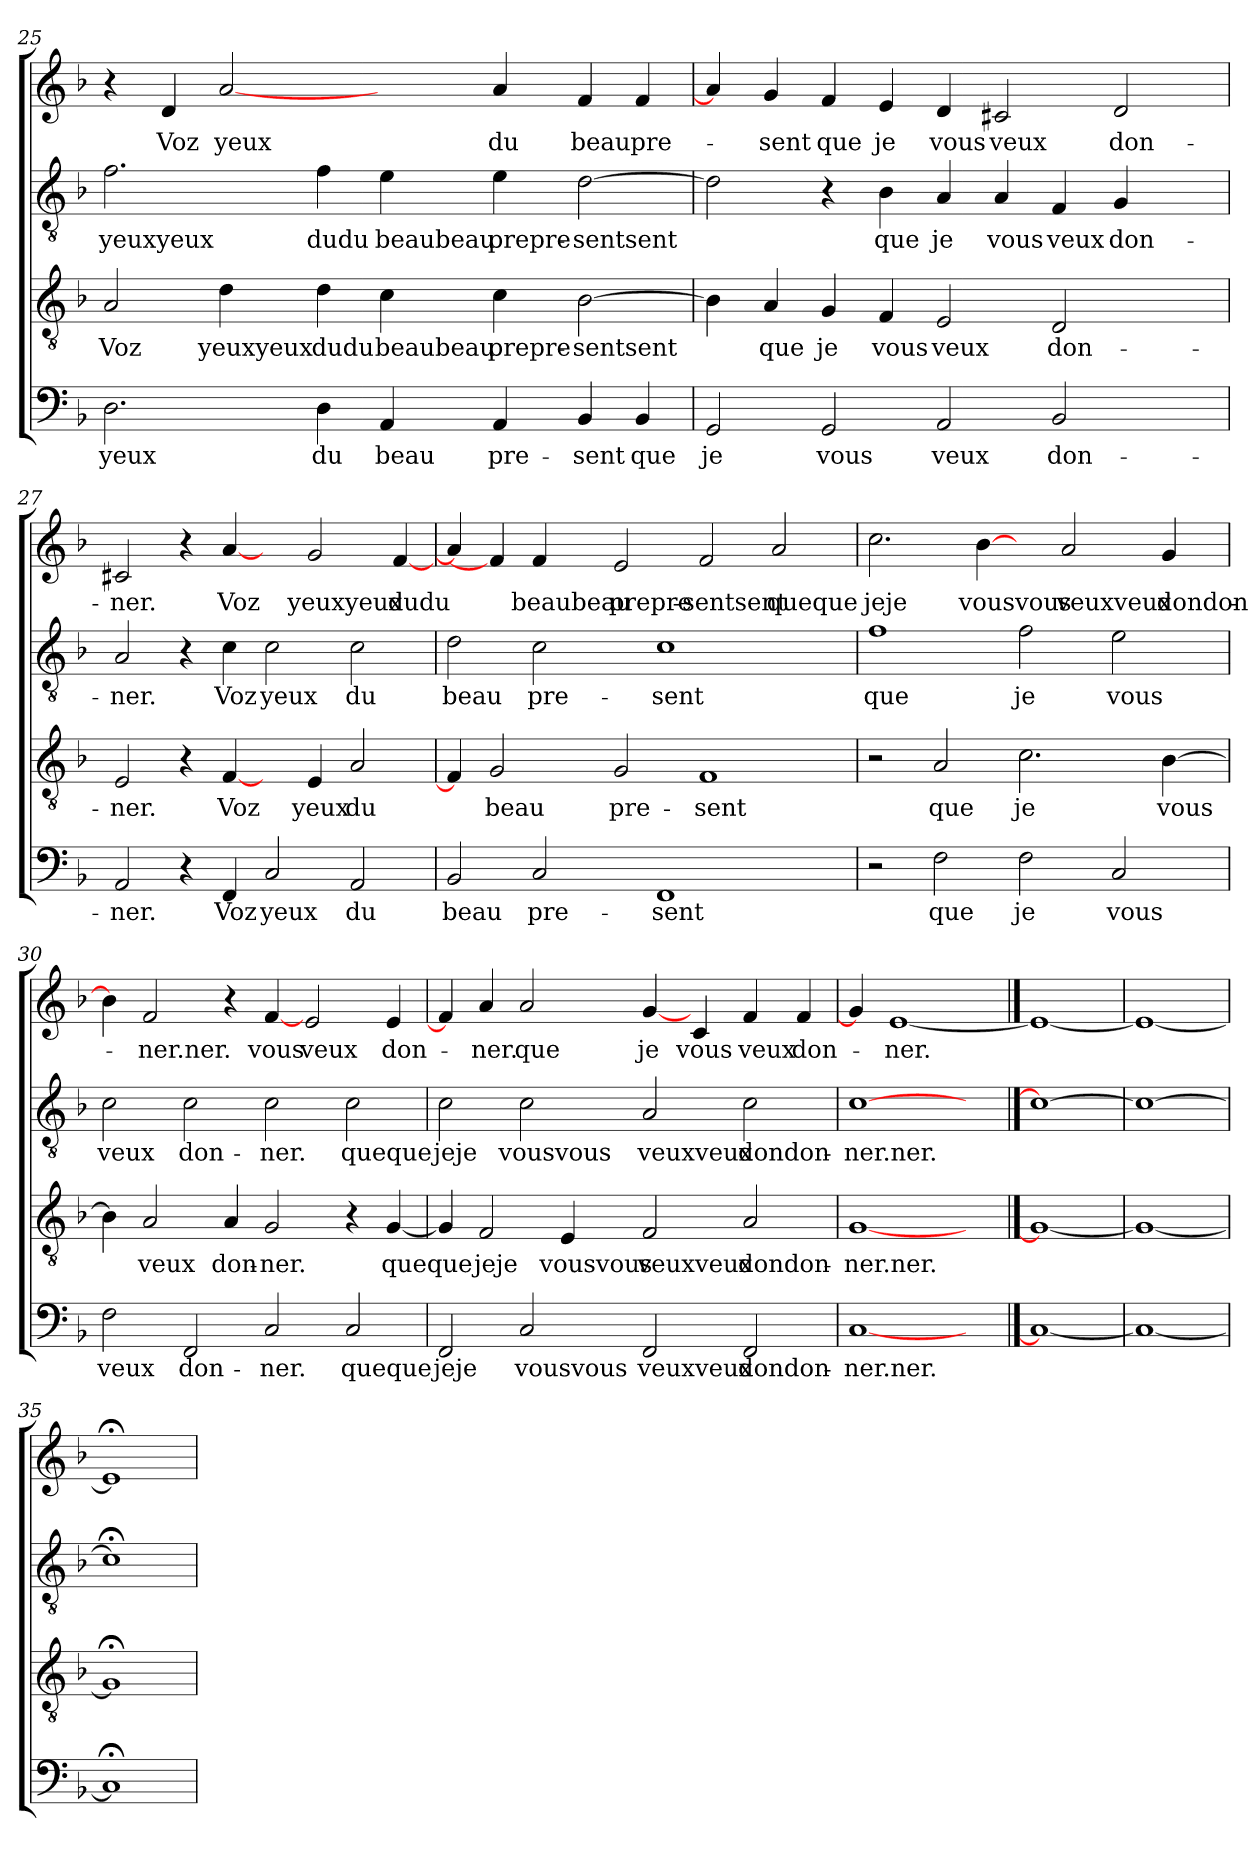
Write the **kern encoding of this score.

**kern	**text	**kern	**text	**kern	**text	**kern	**text
*part4	*part4	*part3	*part3	*part2	*part2	*part1	*part1
*staff4	*staff4	*staff3	*staff3	*staff2	*staff2	*staff1	*staff1
*clefF4	*	*clefGv2	*	*clefGv2	*	*clefG2	*
*k[b-]	*	*k[b-]	*	*k[b-]	*	*k[b-]	*
=25	=25	=25	=25	=25	=25	=25	=25
2.D	yeux	2A	Voz	2.f	yeuxyeux	4r	.
.	.	.	.	.	.	4d	Voz
.	.	4d	yeuxyeux	.	.	[2a	yeux
4D	du	4d	dudu	4f	dudu	.	.
4AA	beau	4c	beaubeau	4e	beaubeau	4ryy	.
4AA	pre-	4c	prepre-	4e	prepre-	4a	du
4BB-	-sent	[2B-	-sentsent	[2d	-sentsent	4f	beau
4BB-	que	.	.	.	.	4f	pre-
!!LO:LB:g=z
=26	=26	=26	=26	=26	=26	=26	=26
2GG	je	4B-]	.	2d]	.	4a]	.
.	.	4A	que	.	.	4g	-sent
2GG	vous	4G	je	4r	.	4f	que
.	.	4F	vous	4B-	que	4e	je
2AA	veux	2E	veux	4A	je	4d	vous
.	.	.	.	4A	vous	2c#X	veux
2BB-	don-	2D	don-	4F	veux	.	.
.	.	.	.	4G	don-	2d	don-
4ryy	.	4ryy	.	4ryy	.	.	.
=27	=27	=27	=27	=27	=27	=27	=27
2AA	-ner.	2E	-ner.	2A	-ner.	2c#X	-ner.
4r	.	4r	.	4r	.	4r	.
4FF	Voz	[4F	Voz	4c	Voz	[4a	Voz
2C	yeux	4ryy	.	2c	yeux	4ryy	.
.	.	4E	yeux	.	.	2g	yeuxyeux
2AA	du	2A	du	2c	du	.	.
.	.	.	.	.	.	[4f	dudu
=28	=28	=28	=28	=28	=28	=28	=28
2BB-	beau	4F]	.	2d	beau	4a]	.
.	.	2G	beau	.	.	4f]	.
2C	pre-	.	.	2c	pre-	4f	beaubeau
.	.	2G	pre-	.	.	2e	prepre-
1FF	-sent	.	.	1c	-sent	.	.
.	.	1F	-sent	.	.	2f	-sentsent
.	.	.	.	.	.	2a	queque
4ryy	.	.	.	4ryy	.	.	.
!!LO:LB:g=z
=29	=29	=29	=29	=29	=29	=29	=29
2r	.	2r	.	1f	que	2.cc	jeje
2F	que	2A	que	.	.	.	.
.	.	.	.	.	.	[4b-	vousvous
2F	je	2.c	je	2f	je	4ryy	.
.	.	.	.	.	.	2a	veuxveux
2C	vous	.	.	2e	vous	.	.
.	.	[4B-	vous	.	.	4g	dondon-
=30	=30	=30	=30	=30	=30	=30	=30
2F	veux	4B-]	.	2c	veux	4b-]	.
.	.	2A	veux	.	.	2f	-ner.ner.
2FF	don-	.	.	2c	don-	.	.
.	.	4A	don-	.	.	4r	.
2C	-ner.	2G	-ner.	2c	-ner.	[4f	vous
.	.	.	.	.	.	2e	veux
2C	queque	4r	.	2c	queque	.	.
.	.	[4G	queque	.	.	4e	don-
=31	=31	=31	=31	=31	=31	=31	=31
2FF	jeje	4G]	.	2c	jeje	4f]	.
.	.	2F	jeje	.	.	4a	-ner.
2C	vousvous	.	.	2c	vousvous	2a	que
.	.	4E	vousvous	.	.	.	.
2FF	veuxveux	2F	veuxveux	2A	veuxveux	[4g	je
.	.	.	.	.	.	4c	vous
2FF	dondon-	2A	dondon-	2c	dondon-	4f	veux
.	.	.	.	.	.	4f	don-
=32	=32	=32	=32	=32	=32	=32	=32
[1C	-ner.ner.	[1G	-ner.ner.	[1c	-ner.ner.	4g]	.
.	.	.	.	.	.	[1e	-ner.
4ryy	.	4ryy	.	4ryy	.	.	.
==33	==33	==33	==33	==33	==33	==33	==33
1C_	.	1G_	.	1c_	.	1e_	.
=34	=34	=34	=34	=34	=34	=34	=34
1C_	.	1G_	.	1c_	.	1e_	.
=35	=35	=35	=35	=35	=35	=35	=35
1C;<]	.	1G;<]	.	1c;<]	.	1e;<]	.
=	=	=	=	=	=	=	=
*-	*-	*-	*-	*-	*-	*-	*-
